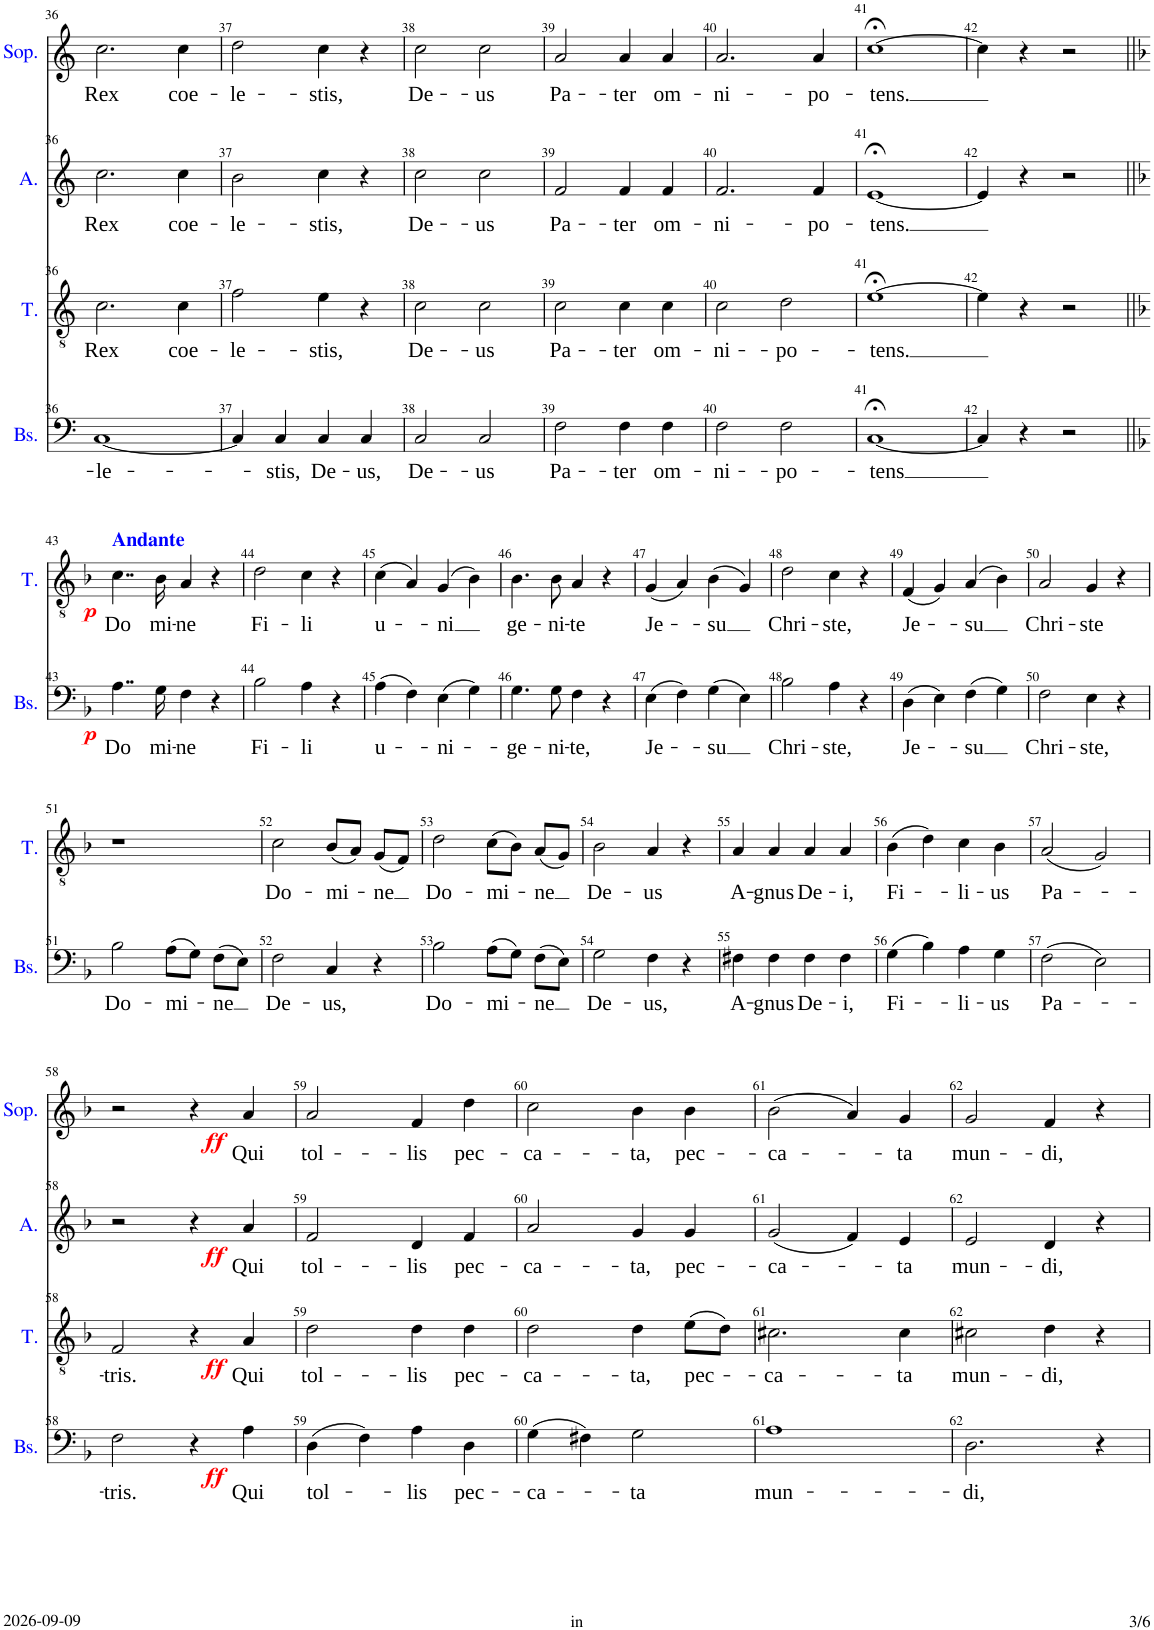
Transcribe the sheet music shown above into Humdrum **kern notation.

**kern	**text	**dynam	**kern	**text	**dynam	**kern	**text	**dynam	**kern	**text	**dynam
*part4	*part4	*part4	*part3	*part3	*part3	*part2	*part2	*part2	*part1	*part1	*part1
*staff4	*staff4	*staff4	*staff3	*staff3	*staff3	*staff2	*staff2	*staff2	*staff1	*staff1	*staff1
*I"Bas	*	*	*I"Tenor	*	*	*I"Alt	*	*	*I"Sopraan	*	*
*I'Bs.	*	*	*I'T.	*	*	*I'A.	*	*	*I'Sop.	*	*
!!LO:PB:g=z
*clefF4	*	*	*clefGv2	*	*	*clefG2	*	*	*clefG2	*	*
*k[]	*	*	*k[]	*	*	*k[]	*	*	*k[]	*	*
*M4/4	*	*	*M4/4	*	*	*M4/4	*	*	*M4/4	*	*
*met(c)	*	*	*met(c)	*	*	*met(c)	*	*	*met(c)	*	*
=36	=36	=36	=36	=36	=36	=36	=36	=36	=36	=36	=36
!	!LO:LY:b	!	!	!LO:LY:b	!	!	!LO:LY:b	!	!	!LO:LY:b	!
[1C	-le-	.	2.c\	Rex	.	2.cc\	Rex	.	2.cc\	Rex	.
!	!	!	!	!LO:LY:b	!	!	!LO:LY:b	!	!	!LO:LY:b	!
.	.	.	4c\	coe-	.	4cc\	coe-	.	4cc\	coe-	.
=37	=37	=37	=37	=37	=37	=37	=37	=37	=37	=37	=37
!	!	!	!	!LO:LY:b	!	!	!LO:LY:b	!	!	!LO:LY:b	!
4C/]	.	.	2f\	-le-	.	2b\	-le-	.	2dd\	-le-	.
!	!LO:LY:b	!	!	!	!	!	!	!	!	!	!
4C/	-stis,	.	.	.	.	.	.	.	.	.	.
!	!LO:LY:b	!	!	!LO:LY:b	!	!	!LO:LY:b	!	!	!LO:LY:b	!
4C/	De-	.	4e\	-stis,	.	4cc\	-stis,	.	4cc\	-stis,	.
!	!LO:LY:b	!	!	!	!	!	!	!	!	!	!
4C/	-us,	.	4r	.	.	4r	.	.	4r	.	.
=38	=38	=38	=38	=38	=38	=38	=38	=38	=38	=38	=38
!	!LO:LY:b	!	!	!LO:LY:b	!	!	!LO:LY:b	!	!	!LO:LY:b	!
2C/	De-	.	2c\	De-	.	2cc\	De-	.	2cc\	De-	.
!	!LO:LY:b	!	!	!LO:LY:b	!	!	!LO:LY:b	!	!	!LO:LY:b	!
2C/	-us	.	2c\	-us	.	2cc\	-us	.	2cc\	-us	.
=39	=39	=39	=39	=39	=39	=39	=39	=39	=39	=39	=39
!	!LO:LY:b	!	!	!LO:LY:b	!	!	!LO:LY:b	!	!	!LO:LY:b	!
2F\	Pa-	.	2c\	Pa-	.	2f/	Pa-	.	2a/	Pa-	.
!	!LO:LY:b	!	!	!LO:LY:b	!	!	!LO:LY:b	!	!	!LO:LY:b	!
4F\	-ter	.	4c\	-ter	.	4f/	-ter	.	4a/	-ter	.
!	!LO:LY:b	!	!	!LO:LY:b	!	!	!LO:LY:b	!	!	!LO:LY:b	!
4F\	om-	.	4c\	om-	.	4f/	om-	.	4a/	om-	.
=40	=40	=40	=40	=40	=40	=40	=40	=40	=40	=40	=40
!	!LO:LY:b	!	!	!LO:LY:b	!	!	!LO:LY:b	!	!	!LO:LY:b	!
2F\	-ni-	.	2c\	-ni-	.	2.f/	-ni-	.	2.a/	-ni-	.
!	!LO:LY:b	!	!	!LO:LY:b	!	!	!	!	!	!	!
2F\	-po-	.	2d\	-po-	.	.	.	.	.	.	.
!	!	!	!	!	!	!	!LO:LY:b	!	!	!LO:LY:b	!
.	.	.	.	.	.	4f/	-po-	.	4a/	-po-	.
=41	=41	=41	=41	=41	=41	=41	=41	=41	=41	=41	=41
!	!LO:LY:b	!	!	!LO:LY:b	!	!	!LO:LY:b	!	!	!LO:LY:b	!
[1C;<	-tens	.	[1e;<	-tens.	.	[1e;<	-tens.	.	[1cc;<	-tens.	.
=42	=42	=42	=42	=42	=42	=42	=42	=42	=42	=42	=42
4C/]	.	.	4e\]	.	.	4e/]	.	.	4cc\]	.	.
4r	.	.	4r	.	.	4r	.	.	4r	.	.
2r	.	.	2r	.	.	2r	.	.	2r	.	.
!!LO:LB:g=z
=43||	=43||	=43||	=43||	=43||	=43||	=43||	=43||	=43||	=43||	=43||	=43||
*k[b-]	*	*	*k[b-]	*	*	*k[b-]	*	*	*k[b-]	*	*
!	!	!	!	!	!	!	!	!	!LO:TX:a:B:color=#0000FF:t=Andante	!	!
!	!LO:LY:b	!LO:DY:b	!	!LO:LY:b	!LO:DY:b	!	!	!	!	!	!
4..A\	Do	p	4..c\	Do	p	1r	.	.	1r	.	.
!	!LO:LY:b	!	!	!LO:LY:b	!	!	!	!	!	!	!
16G\	-mi-	.	16B-\	-mi-	.	.	.	.	.	.	.
!	!LO:LY:b	!	!	!LO:LY:b	!	!	!	!	!	!	!
4F\	-ne	.	4A/	-ne	.	.	.	.	.	.	.
4r	.	.	4r	.	.	.	.	.	.	.	.
=44	=44	=44	=44	=44	=44	=44	=44	=44	=44	=44	=44
!	!LO:LY:b	!	!	!LO:LY:b	!	!	!	!	!	!	!
2B-\	Fi-	.	2d\	Fi-	.	1r	.	.	1r	.	.
!	!LO:LY:b	!	!	!LO:LY:b	!	!	!	!	!	!	!
4A\	-li	.	4c\	-li	.	.	.	.	.	.	.
4r	.	.	4r	.	.	.	.	.	.	.	.
=45	=45	=45	=45	=45	=45	=45	=45	=45	=45	=45	=45
!	!LO:LY:b	!	!	!LO:LY:b	!	!	!	!	!	!	!
(4A\	u-	.	(4c\	u-	.	1r	.	.	1r	.	.
4F\)	.	.	4A/)	.	.	.	.	.	.	.	.
!	!LO:LY:b	!	!	!LO:LY:b	!	!	!	!	!	!	!
(4E\	-ni-	.	(4G/	-ni	.	.	.	.	.	.	.
4G\)	.	.	4B-\)	.	.	.	.	.	.	.	.
=46	=46	=46	=46	=46	=46	=46	=46	=46	=46	=46	=46
!	!LO:LY:b	!	!	!LO:LY:b	!	!	!	!	!	!	!
4.G\	-ge-	.	4.B-\	ge-	.	1r	.	.	1r	.	.
!	!LO:LY:b	!	!	!LO:LY:b	!	!	!	!	!	!	!
8G\	-ni-	.	8B-\	-ni-	.	.	.	.	.	.	.
!	!LO:LY:b	!	!	!LO:LY:b	!	!	!	!	!	!	!
4F\	-te,	.	4A/	-te	.	.	.	.	.	.	.
4r	.	.	4r	.	.	.	.	.	.	.	.
=47	=47	=47	=47	=47	=47	=47	=47	=47	=47	=47	=47
!	!LO:LY:b	!	!	!LO:LY:b	!	!	!	!	!	!	!
(4E\	Je-	.	(4G/	Je-	.	1r	.	.	1r	.	.
4F\)	.	.	4A/)	.	.	.	.	.	.	.	.
!	!LO:LY:b	!	!	!LO:LY:b	!	!	!	!	!	!	!
(4G\	-su	.	(4B-\	-su	.	.	.	.	.	.	.
4E\)	.	.	4G/)	.	.	.	.	.	.	.	.
=48	=48	=48	=48	=48	=48	=48	=48	=48	=48	=48	=48
!	!LO:LY:b	!	!	!LO:LY:b	!	!	!	!	!	!	!
2B-\	Chri-	.	2d\	Chri-	.	1r	.	.	1r	.	.
!	!LO:LY:b	!	!	!LO:LY:b	!	!	!	!	!	!	!
4A\	-ste,	.	4c\	-ste,	.	.	.	.	.	.	.
4r	.	.	4r	.	.	.	.	.	.	.	.
=49	=49	=49	=49	=49	=49	=49	=49	=49	=49	=49	=49
!	!LO:LY:b	!	!	!LO:LY:b	!	!	!	!	!	!	!
(4D\	Je-	.	(4F/	Je-	.	1r	.	.	1r	.	.
4E\)	.	.	4G/)	.	.	.	.	.	.	.	.
!	!LO:LY:b	!	!	!LO:LY:b	!	!	!	!	!	!	!
(4F\	-su	.	(4A/	-su	.	.	.	.	.	.	.
4G\)	.	.	4B-\)	.	.	.	.	.	.	.	.
=50	=50	=50	=50	=50	=50	=50	=50	=50	=50	=50	=50
!	!LO:LY:b	!	!	!LO:LY:b	!	!	!	!	!	!	!
2F\	Chri-	.	2A/	Chri-	.	1r	.	.	1r	.	.
!	!LO:LY:b	!	!	!LO:LY:b	!	!	!	!	!	!	!
4E\	-ste,	.	4G/	-ste	.	.	.	.	.	.	.
4r	.	.	4r	.	.	.	.	.	.	.	.
!!LO:LB:g=z
=51	=51	=51	=51	=51	=51	=51	=51	=51	=51	=51	=51
!	!LO:LY:b	!	!	!	!	!	!	!	!	!	!
2B-\	Do-	.	1r	.	.	1r	.	.	1r	.	.
!	!LO:LY:b	!	!	!	!	!	!	!	!	!	!
(8A\L	-mi-	.	.	.	.	.	.	.	.	.	.
8G\J)	.	.	.	.	.	.	.	.	.	.	.
!	!LO:LY:b	!	!	!	!	!	!	!	!	!	!
(8F\L	-ne	.	.	.	.	.	.	.	.	.	.
8E\J)	.	.	.	.	.	.	.	.	.	.	.
=52	=52	=52	=52	=52	=52	=52	=52	=52	=52	=52	=52
!	!LO:LY:b	!	!	!LO:LY:b	!	!	!	!	!	!	!
2F\	De-	.	2c\	Do-	.	1r	.	.	1r	.	.
!	!LO:LY:b	!	!	!LO:LY:b	!	!	!	!	!	!	!
4C/	-us,	.	(8B-/L	-mi-	.	.	.	.	.	.	.
.	.	.	8A/J)	.	.	.	.	.	.	.	.
!	!	!	!	!LO:LY:b	!	!	!	!	!	!	!
4r	.	.	(8G/L	-ne	.	.	.	.	.	.	.
.	.	.	8F/J)	.	.	.	.	.	.	.	.
=53	=53	=53	=53	=53	=53	=53	=53	=53	=53	=53	=53
!	!LO:LY:b	!	!	!LO:LY:b	!	!	!	!	!	!	!
2B-\	Do-	.	2d\	Do-	.	1r	.	.	1r	.	.
!	!LO:LY:b	!	!	!LO:LY:b	!	!	!	!	!	!	!
(8A\L	-mi-	.	(8c\L	-mi-	.	.	.	.	.	.	.
8G\J)	.	.	8B-\J)	.	.	.	.	.	.	.	.
!	!LO:LY:b	!	!	!LO:LY:b	!	!	!	!	!	!	!
(8F\L	-ne	.	(8A/L	-ne	.	.	.	.	.	.	.
8E\J)	.	.	8G/J)	.	.	.	.	.	.	.	.
=54	=54	=54	=54	=54	=54	=54	=54	=54	=54	=54	=54
!	!LO:LY:b	!	!	!LO:LY:b	!	!	!	!	!	!	!
2G\	De-	.	2B-\	De-	.	1r	.	.	1r	.	.
!	!LO:LY:b	!	!	!LO:LY:b	!	!	!	!	!	!	!
4F\	-us,	.	4A/	-us	.	.	.	.	.	.	.
4r	.	.	4r	.	.	.	.	.	.	.	.
=55	=55	=55	=55	=55	=55	=55	=55	=55	=55	=55	=55
!	!LO:LY:b	!	!	!LO:LY:b	!	!	!	!	!	!	!
4F#X\	A-	.	4A/	A-	.	1r	.	.	1r	.	.
!	!LO:LY:b	!	!	!LO:LY:b	!	!	!	!	!	!	!
4F#\	-gnus	.	4A/	-gnus	.	.	.	.	.	.	.
!	!LO:LY:b	!	!	!LO:LY:b	!	!	!	!	!	!	!
4F#\	De-	.	4A/	De-	.	.	.	.	.	.	.
!	!LO:LY:b	!	!	!LO:LY:b	!	!	!	!	!	!	!
4F#\	-i,	.	4A/	-i,	.	.	.	.	.	.	.
=56	=56	=56	=56	=56	=56	=56	=56	=56	=56	=56	=56
!	!LO:LY:b	!	!	!LO:LY:b	!	!	!	!	!	!	!
(4G\	Fi-	.	(4B-\	Fi-	.	1r	.	.	1r	.	.
4B-\)	.	.	4d\)	.	.	.	.	.	.	.	.
!	!LO:LY:b	!	!	!LO:LY:b	!	!	!	!	!	!	!
4A\	-li-	.	4c\	-li-	.	.	.	.	.	.	.
!	!LO:LY:b	!	!	!LO:LY:b	!	!	!	!	!	!	!
4G\	-us	.	4B-\	-us	.	.	.	.	.	.	.
=57	=57	=57	=57	=57	=57	=57	=57	=57	=57	=57	=57
!	!LO:LY:b	!	!	!LO:LY:b	!	!	!	!	!	!	!
(2F\	Pa-	.	(2A/	Pa-	.	1r	.	.	1r	.	.
2E\)	.	.	2G/)	.	.	.	.	.	.	.	.
!!LO:LB:g=z
=58	=58	=58	=58	=58	=58	=58	=58	=58	=58	=58	=58
!	!LO:LY:b	!	!	!LO:LY:b	!	!	!	!	!	!	!
2F\	-tris.	.	2F/	-tris.	.	2r	.	.	2r	.	.
4r	.	.	4r	.	.	4r	.	.	4r	.	.
!	!LO:LY:b	!LO:DY:b	!	!LO:LY:b	!LO:DY:b	!	!LO:LY:b	!LO:DY:b	!	!LO:LY:b	!LO:DY:b
4A\	Qui	ff	4A/	Qui	ff	4a/	Qui	ff	4a/	Qui	ff
=59	=59	=59	=59	=59	=59	=59	=59	=59	=59	=59	=59
!	!LO:LY:b	!	!	!LO:LY:b	!	!	!LO:LY:b	!	!	!LO:LY:b	!
(4D\	tol-	.	2d\	tol-	.	2f/	tol-	.	2a/	tol-	.
4F\)	.	.	.	.	.	.	.	.	.	.	.
!	!LO:LY:b	!	!	!LO:LY:b	!	!	!LO:LY:b	!	!	!LO:LY:b	!
4A\	-lis	.	4d\	-lis	.	4d/	-lis	.	4f/	-lis	.
!	!LO:LY:b	!	!	!LO:LY:b	!	!	!LO:LY:b	!	!	!LO:LY:b	!
4D\	pec-	.	4d\	pec-	.	4f/	pec-	.	4dd\	pec-	.
=60	=60	=60	=60	=60	=60	=60	=60	=60	=60	=60	=60
!	!LO:LY:b	!	!	!LO:LY:b	!	!	!LO:LY:b	!	!	!LO:LY:b	!
(4G\	-ca-	.	2d\	-ca-	.	2a/	-ca-	.	2cc\	-ca-	.
4F#X\)	.	.	.	.	.	.	.	.	.	.	.
!	!LO:LY:b	!	!	!LO:LY:b	!	!	!LO:LY:b	!	!	!LO:LY:b	!
2G\	-ta	.	4d\	-ta,	.	4g/	-ta,	.	4b-\	-ta,	.
!	!	!	!	!LO:LY:b	!	!	!LO:LY:b	!	!	!LO:LY:b	!
.	.	.	(8e\L	pec-	.	4g/	pec-	.	4b-\	pec-	.
.	.	.	8d\J)	.	.	.	.	.	.	.	.
=61	=61	=61	=61	=61	=61	=61	=61	=61	=61	=61	=61
!	!LO:LY:b	!	!	!LO:LY:b	!	!	!LO:LY:b	!	!	!LO:LY:b	!
1A	mun-	.	2.c#X\	-ca-	.	(2g/	-ca-	.	(2b-\	-ca-	.
.	.	.	.	.	.	4f/)	.	.	4a/)	.	.
!	!	!	!	!LO:LY:b	!	!	!LO:LY:b	!	!	!LO:LY:b	!
.	.	.	4c#\	-ta	.	4e/	-ta	.	4g/	-ta	.
=62	=62	=62	=62	=62	=62	=62	=62	=62	=62	=62	=62
!	!LO:LY:b	!	!	!LO:LY:b	!	!	!LO:LY:b	!	!	!LO:LY:b	!
2.D\	-di,	.	2c#X\	mun-	.	2e/	mun-	.	2g/	mun-	.
!	!	!	!	!LO:LY:b	!	!	!LO:LY:b	!	!	!LO:LY:b	!
.	.	.	4d\	-di,	.	4d/	-di,	.	4f/	-di,	.
4r	.	.	4r	.	.	4r	.	.	4r	.	.
=	=	=	=	=	=	=	=	=	=	=	=
*-	*-	*-	*-	*-	*-	*-	*-	*-	*-	*-	*-
